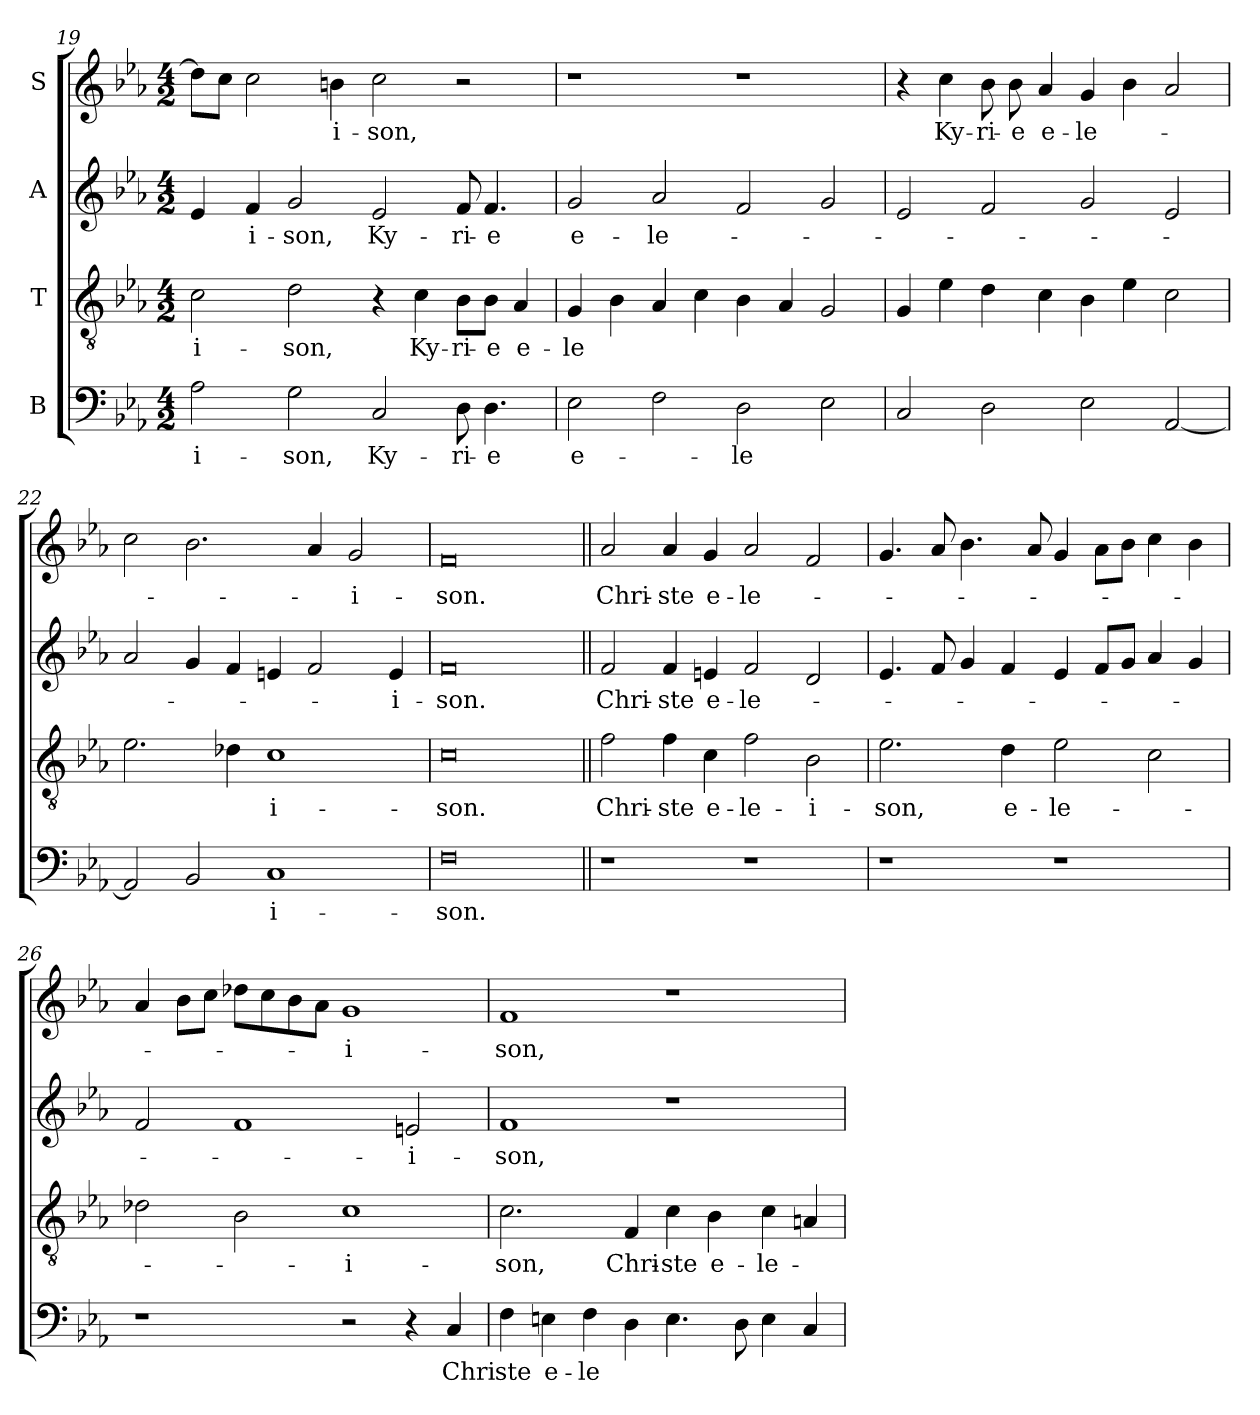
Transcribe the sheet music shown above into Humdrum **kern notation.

**kern	**text	**kern	**text	**kern	**text	**kern	**text
*part4	*part4	*part3	*part3	*part2	*part2	*part1	*part1
*staff4	*staff4	*staff3	*staff3	*staff2	*staff2	*staff1	*staff1
*I"B	*	*I"T	*	*I"A	*	*I"S	*
*clefF4	*	*clefGv2	*	*clefG2	*	*clefG2	*
*k[b-e-a-]	*	*k[b-e-a-]	*	*k[b-e-a-]	*	*k[b-e-a-]	*
*E-:	*	*E-:	*	*E-:	*	*E-:	*
*M4/2	*	*M4/2	*	*M4/2	*	*M4/2	*
=19	=19	=19	=19	=19	=19	=19	=19
2A-\	i-	2c\	i-	4e-/	.	8dd\L]	.
.	.	.	.	.	.	8cc\J	.
.	.	.	.	4f/	i-	2cc\	.
2G\	son,	2d\	son,	2g/	son,	.	.
.	.	.	.	.	.	4bn\	i-
2C/	Ky-	4r	.	2e-/	Ky-	2cc\	son,
.	.	4c\	Ky-	.	.	.	.
8D\	ri-	8B-\L	-ri-	8f/	-ri-	2r	.
4.D\	-e	8B-\J	-e	4.f/	-e	.	.
.	.	4A-/	e-	.	.	.	.
=20	=20	=20	=20	=20	=20	=20	=20
2E-\	-e-	4G/	le	2g/	e-	1r	.
.	.	4B-\	.	.	.	.	.
2F\	.	4A-/	--	2a-/	-le-	.	.
.	.	4c\	.	.	.	.	.
2D\	le-	4B-\	.	2f/	.	1r	.
.	.	4A-/	.	.	.	.	.
2E-\	.	2G/	.	2g/	.	.	.
=21	=21	=21	=21	=21	=21	=21	=21
2C/	.	4G/	.	2e-/	.	4r	.
.	.	4e-\	--	.	.	4cc\	Ky-
2D\	--	4d\	.	2f/	.	8b-\	ri-
.	.	.	.	.	.	8b-\	-e
.	.	4c\	.	.	.	4a-/	e-
2E-\	.	4B-\	.	2g/	.	4g/	le-
.	.	4e-\	.	.	.	4b-\	.
[2AA-/	.	2c\	.	2e-/	.	2a-/	.
!!LO:LB:g=z
=22	=22	=22	=22	=22	=22	=22	=22
2AA-/]	.	2.e-\	.	2a-/	.	2cc\	.
2BB-/	.	.	.	4g/	.	2.b-\	.
.	.	4d-X\	.	4f/	.	.	.
1C	i-	1c	i-	4en/	.	.	.
.	.	.	.	2f/	.	4a-/	.
.	.	.	.	.	.	2g/	i-
.	.	.	.	4e/	i-	.	.
=23	=23	=23	=23	=23	=23	=23	=23
0F	son.	0c	son.	0f	son.	0f	son.
=24||	=24||	=24||	=24||	=24||	=24||	=24||	=24||
1r	.	2f\	Chri-	2f/	Chri-	2a-/	Chri-
.	.	4f\	ste	4f/	-ste	4a-/	-ste
.	.	4c\	e-	4en/	e-	4g/	e-
1r	.	2f\	le-	2f/	le-	2a-/	le-
.	.	2B-\	-i-	2d/	.	2f/	.
=25	=25	=25	=25	=25	=25	=25	=25
1r	.	2.e-\	son,	4.e-/	.	4.g/	.
.	.	.	.	8f/	.	8a-/	.
.	.	.	.	4g/	.	4.b-\	.
.	.	4d\	e-	4f/	.	.	.
.	.	.	.	.	.	8a-/	.
1r	.	2e-\	le-	4e-/	.	4g/	.
.	.	.	.	8f/L	.	8a-\L	.
.	.	.	.	8g/J	.	8b-\J	.
.	.	2c\	.	4a-/	.	4cc\	.
.	.	.	.	4g/	.	4b-\	.
=26	=26	=26	=26	=26	=26	=26	=26
1r	.	2d-X\	.	2f/	.	4a-/	.
.	.	.	.	.	.	8b-\L	.
.	.	.	.	.	.	8cc\J	.
.	.	2B-\	.	1f	.	8dd-X\L	.
.	.	.	.	.	.	8cc\	.
.	.	.	.	.	.	8b-\	.
.	.	.	.	.	.	8a-\J	.
2r	.	1c	-i-	.	.	1g	-i-
4r	.	.	.	2en/	-i-	.	.
4C/	Chri	.	.	.	.	.	.
!!LO:LB:g=z
=27	=27	=27	=27	=27	=27	=27	=27
4F\	-ste	2.c\	son,	1f	son,	1f	son,
4En\	e-	.	.	.	.	.	.
4F\	le	.	.	.	.	.	.
4D\	.	4F/	Chri-	.	.	.	.
4.E\	--	4c\	ste	1r	.	1r	.
.	.	4B-\	e-	.	.	.	.
8D\	.	.	.	.	.	.	.
4E\	.	4c\	le-	.	.	.	.
4C/	.	4An/	.	.	.	.	.
=	=	=	=	=	=	=	=
*-	*-	*-	*-	*-	*-	*-	*-
